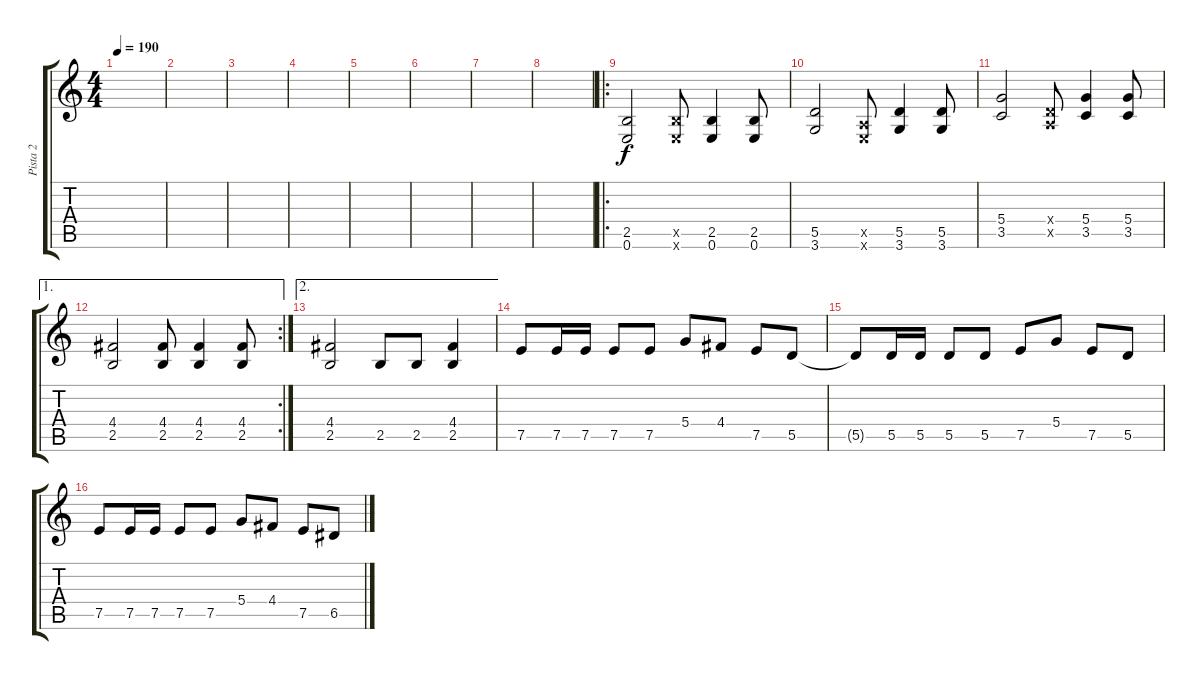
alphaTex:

\track ("Pista 2" "Pista 2") {instrument distortionguitar}
\staff {score tabs}
\tuning (E4 B3 G3 D3 A2 E2) {hide}
\ts (4 4)
\tempo 190
\clef g2
\ks c
|
|
|
|
|
|
|
|
\ro
(2.5 0.6).2 (2.5{x} 0.6{x}).8 (2.5 0.6).4 (2.5 0.6).8 |
(5.5 3.6).2 (0.5{x} 0.6{x}).8 (5.5 3.6).4 (5.5 3.6).8 |
(5.4 3.5).2 (0.4{x} 0.5{x}).8 (5.4 3.5).4 (5.4 3.5).8 |
\ae 1
\rc 2
(4.4 2.5).2 (4.4 2.5).8 (4.4 2.5).4 (4.4 2.5).8 |
\ae 2
(4.4 2.5).2 2.5.8 2.5.8 (4.4 2.5).4 |
7.5.8 7.5.16 7.5.16 7.5.8 7.5.8 5.4.8 4.4.8 7.5.8 5.5.8 |
5.5{t}.8 5.5.16 5.5.16 5.5.8 5.5.8 7.5.8 5.4.8 7.5.8 5.5.8 |
7.5.8 7.5.16 7.5.16 7.5.8 7.5.8 5.4.8 4.4.8 7.5.8 6.5.8
